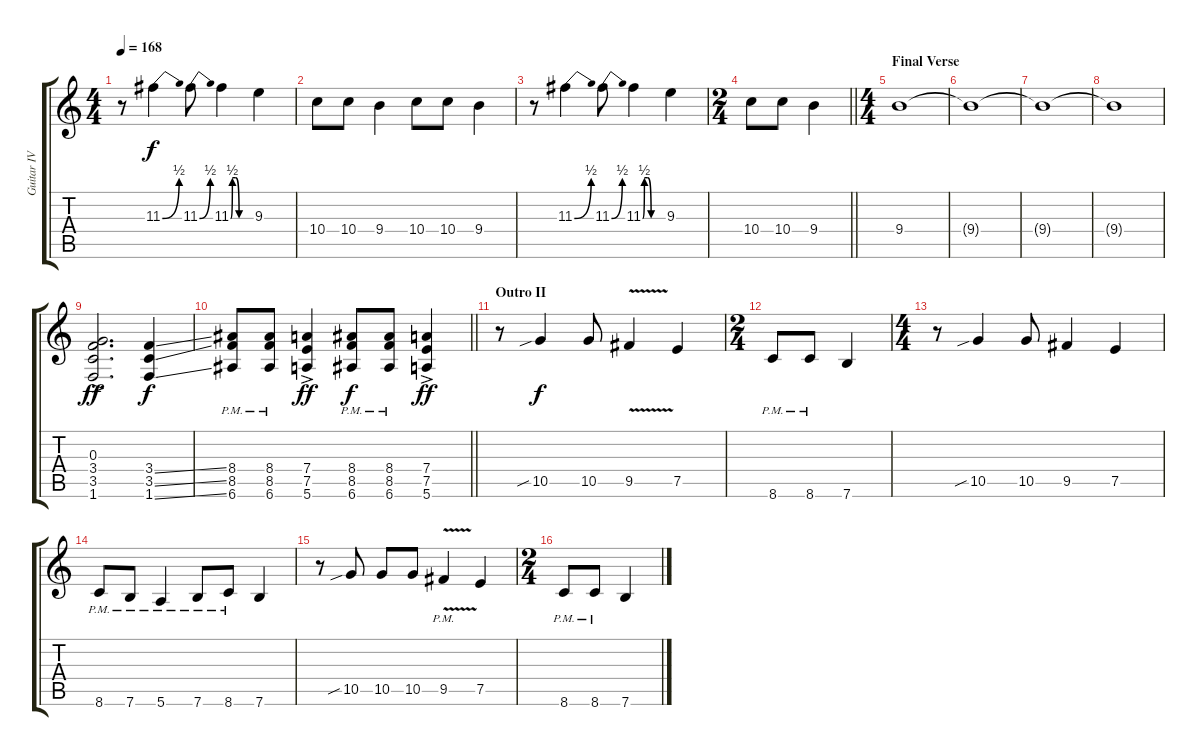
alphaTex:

\track ("Guitar IV" "Guitar IV") {instrument overdrivenguitar}
\staff {score tabs}
\tuning (E4 B3 G3 D3 A2 E2) {hide}
\ts (4 4)
\tempo 168
\clef g2
\ks c
r.8{dy f} 11.3{be (bend 0 0 60 2)}.4 11.3{be (bend 0 0 60 2)}.8 11.3{be (custom 0 0 5 2 15 2 25 0 60 0)}.4 9.3.4 |
10.4.8 10.4.8 9.4.4 10.4.8 10.4.8 9.4.4 |
r.8{volume 13} 11.3{be (bend 0 0 60 2)}.4 11.3{be (bend 0 0 60 2)}.8 11.3{be (custom 0 0 5 2 15 2 25 0 60 0)}.4 9.3.4 |
\ts (2 4)
\barLineRight lightlight
10.4.8 10.4.8 9.4.4 |
\ts (4 4)
\section ("" "Final Verse")
9.4.1{volume 13} |
9.4{t}.1 |
9.4{t}.1{volume 12} |
9.4{t}.1 |
(0.3{ac} 3.4 3.5 1.6{ac}).2{d dy ff beam merge} (3.4{ss} 3.5{ss} 1.6{ss}).4{dy f} |
\barLineRight lightlight
(8.4{pm} 8.5{pm} 6.6{pm}).8 (8.4{pm} 8.5{pm} 6.6{pm}).8 (7.4{ac} 7.5{ac} 5.6{ac}).4{dy ff} (8.4{pm} 8.5{pm} 6.6{pm}).8{dy f} (8.4{pm} 8.5{pm} 6.6{pm}).8 (7.4{ac} 7.5{ac} 5.6{ac}).4{dy ff} |
\section ("" "Outro II")
r.8 10.5{sib}.4{dy f} 10.5.8 9.5{v}.4 7.5.4 |
\ts (2 4)
8.6{pm}.8 8.6{pm}.8 7.6.4 |
\ts (4 4)
r.8 10.5{sib}.4 10.5.8 9.5.4 7.5.4 |
8.6{pm}.8 7.6{pm}.8 5.6{pm}.4 7.6{pm}.8 8.6{pm}.8 7.6.4 |
r.8 10.5{sib}.8 10.5.8 10.5.8 9.5{v pm}.4{beam merge} 7.5.4 |
\ts (2 4)
8.6{pm}.8 8.6{pm}.8 7.6.4
